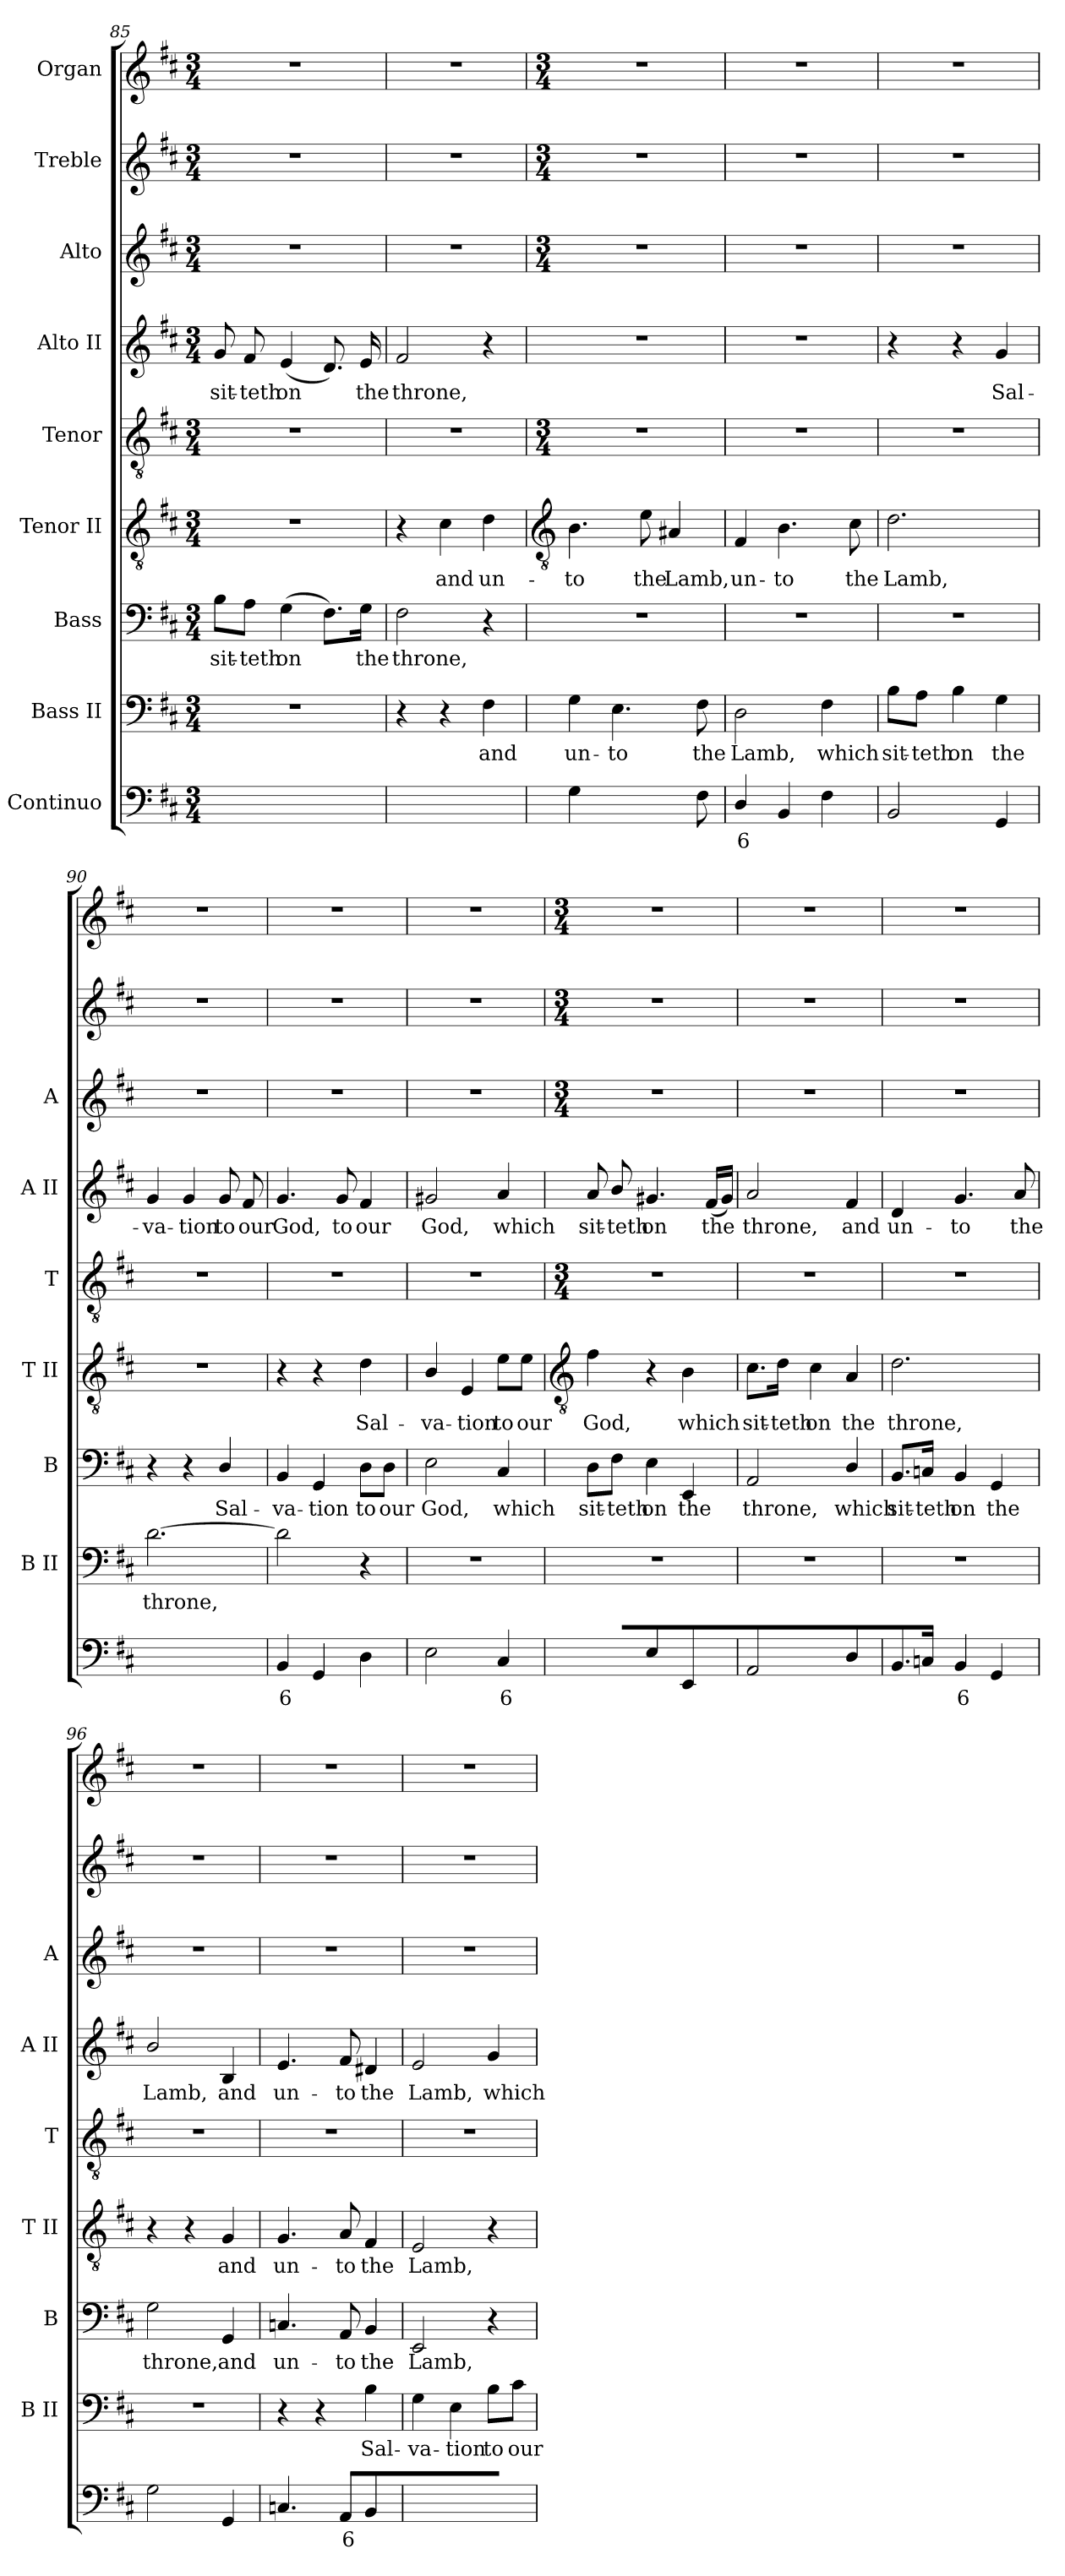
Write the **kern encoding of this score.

**kern	**text	**text	**kern	**text	**kern	**text	**kern	**text	**kern	**kern	**text	**kern	**kern	**kern
*part9	*part9	*part9	*part8	*part8	*part7	*part7	*part6	*part6	*part5	*part4	*part4	*part3	*part2	*part1
*staff9	*staff9	*staff9	*staff8	*staff8	*staff7	*staff7	*staff6	*staff6	*staff5	*staff4	*staff4	*staff3	*staff2	*staff1
*I"Continuo	*	*	*I"Bass II	*	*I"Bass	*	*I"Tenor II	*	*I"Tenor	*I"Alto II	*	*I"Alto	*I"Treble	*I"Organ
*	*	*	*I'B II	*	*I'B	*	*I'T II	*	*I'T	*I'A II	*	*I'A	*	*
*clefF4	*	*	*clefF4	*	*clefF4	*	*clefGv2	*	*clefGv2	*clefG2	*	*clefG2	*clefG2	*clefG2
*k[f#c#]	*	*	*k[f#c#]	*	*k[f#c#]	*	*k[f#c#]	*	*k[f#c#]	*k[f#c#]	*	*k[f#c#]	*k[f#c#]	*k[f#c#]
*D:	*	*	*D:	*	*D:	*	*D:	*	*D:	*D:	*	*D:	*D:	*D:
*M3/4	*	*	*M3/4	*	*M3/4	*	*M3/4	*	*M3/4	*M3/4	*	*M3/4	*M3/4	*M3/4
=85	=85	=85	=85	=85	=85	=85	=85	=85	=85	=85	=85	=85	=85	=85
!	!LO:LY:b	!	!LO:N:vis=1	!	!	!LO:LY:b	!LO:N:vis=1	!	!	!	!LO:LY:b	!	!	!
[4Gyy	7	.	2.r	.	8B\L	sit-	2.r	.	2.r	8g	sit-	2.r	2.r	2.r
!	!	!	!	!	!	!LO:LY:b	!	!	!	!	!LO:LY:b	!	!	!
.	.	.	.	.	8A\J	-teth	.	.	.	8f#	-teth	.	.	.
!	!LO:LY:b	!	!	!	!	!LO:LY:b	!	!	!	!	!LO:LY:b	!	!	!
2Gyy]	6	.	.	.	(>4G	on	.	.	.	(<4e	on	.	.	.
.	.	.	.	.	8.F#\L)	.	.	.	.	8.d)	.	.	.	.
!	!	!	!	!	!	!LO:LY:b	!	!	!	!	!LO:LY:b	!	!	!
.	.	.	.	.	16G\Jk	the	.	.	.	16e	the	.	.	.
=86	=86	=86	=86	=86	=86	=86	=86	=86	=86	=86	=86	=86	=86	=86
!	!LO:LY:b	!LO:LY:b	!	!	!	!LO:LY:b	!	!	!	!	!LO:LY:b	!	!	!
[2F#yy	5	3	4r	.	2F#	throne,	4r	.	2.r	2f#	throne,	2.r	2.r	2.r
!	!	!	!	!	!	!	!	!LO:LY:b	!	!	!	!	!	!
.	.	.	4r	.	.	.	4c#	and	.	.	.	.	.	.
!	!LO:LY:b	!	!	!LO:LY:b	!	!	!	!LO:LY:b	!	!	!	!	!	!
4F#yy]	6	.	4F#	and	4r	.	4d	un-	.	4r	.	.	.	.
!!LO:LB:g=z
=87	=87	=87	=87	=87	=87	=87	=87	=87	=87	=87	=87	=87	=87	=87
*	*	*	*	*	*	*	*clefGv2	*	*	*	*	*	*	*
*	*	*	*	*	*	*	*	*	*M3/4	*	*	*M3/4	*M3/4	*M3/4
!	!	!	!	!LO:LY:b	!LO:N:vis=1	!	!	!LO:LY:b	!	!LO:N:vis=1	!	!	!	!
4G	.	.	4G	un-	2.r	.	4.B	-to	2.r	2.r	.	2.r	2.r	2.r
!	!	!	!	!LO:LY:b	!	!	!	!	!	!	!	!	!	!
[4Eyy	.	.	4.E	-to	.	.	.	.	.	.	.	.	.	.
!	!	!	!	!	!	!	!	!LO:LY:b	!	!	!	!	!	!
.	.	.	.	.	.	.	8e	the	.	.	.	.	.	.
!	!LO:LY:b	!LO:LY:b	!	!	!	!	!	!LO:LY:b	!	!	!	!	!	!
8Eyy]	4	2	.	.	.	.	4A#X	Lamb,	.	.	.	.	.	.
!	!	!	!	!LO:LY:b	!	!	!	!	!	!	!	!	!	!
8F#	.	.	8F#	the	.	.	.	.	.	.	.	.	.	.
=88	=88	=88	=88	=88	=88	=88	=88	=88	=88	=88	=88	=88	=88	=88
!	!LO:LY:b	!	!	!LO:LY:b	!LO:N:vis=1	!	!	!LO:LY:b	!	!LO:N:vis=1	!	!	!	!
4D/	6	.	2D	Lamb,	2.r	.	4F#	un-	2.r	2.r	.	2.r	2.r	2.r
!	!	!	!	!	!	!	!	!LO:LY:b	!	!	!	!	!	!
4BB	.	.	.	.	.	.	4.B	-to	.	.	.	.	.	.
!	!	!	!	!LO:LY:b	!	!	!	!	!	!	!	!	!	!
4F#	.	.	4F#	which	.	.	.	.	.	.	.	.	.	.
!	!	!	!	!	!	!	!	!LO:LY:b	!	!	!	!	!	!
.	.	.	.	.	.	.	8c#	the	.	.	.	.	.	.
=89	=89	=89	=89	=89	=89	=89	=89	=89	=89	=89	=89	=89	=89	=89
!	!	!	!	!LO:LY:b	!LO:N:vis=1	!	!	!LO:LY:b	!	!	!	!	!	!
2BB	.	.	8B\L	sit-	2.r	.	2.d	Lamb,	2.r	4r	.	2.r	2.r	2.r
!	!	!	!	!LO:LY:b	!	!	!	!	!	!	!	!	!	!
.	.	.	8A\J	-teth	.	.	.	.	.	.	.	.	.	.
!	!	!	!	!LO:LY:b	!	!	!	!	!	!	!	!	!	!
.	.	.	4B	on	.	.	.	.	.	4r	.	.	.	.
!	!	!	!	!LO:LY:b	!	!	!	!	!	!	!LO:LY:b	!	!	!
4GG	.	.	4G	the	.	.	.	.	.	4g	Sal-	.	.	.
=90	=90	=90	=90	=90	=90	=90	=90	=90	=90	=90	=90	=90	=90	=90
!	!LO:LY:b	!	!	!LO:LY:b	!	!	!LO:N:vis=1	!	!	!	!LO:LY:b	!	!	!
[2Dyy	4	.	[2.d	throne,	4r	.	2.r	.	2.r	4g	-va-	2.r	2.r	2.r
!	!	!	!	!	!	!	!	!	!	!	!LO:LY:b	!	!	!
.	.	.	.	.	4r	.	.	.	.	4g	-tion	.	.	.
!	!LO:LY:b	!	!	!	!	!LO:LY:b	!	!	!	!	!LO:LY:b	!	!	!
4Dyy]	3	.	.	.	4D/	Sal-	.	.	.	8g	to	.	.	.
!	!	!	!	!	!	!	!	!	!	!	!LO:LY:b	!	!	!
.	.	.	.	.	.	.	.	.	.	8f#	our	.	.	.
=91	=91	=91	=91	=91	=91	=91	=91	=91	=91	=91	=91	=91	=91	=91
!	!LO:LY:b	!	!	!	!	!LO:LY:b	!	!	!	!	!LO:LY:b	!	!	!
4BB	6	.	2d]	.	4BB	-va-	4r	.	2.r	4.g	God,	2.r	2.r	2.r
!	!	!	!	!	!	!LO:LY:b	!	!	!	!	!	!	!	!
4GG	.	.	.	.	4GG	-tion	4r	.	.	.	.	.	.	.
!	!	!	!	!	!	!	!	!	!	!	!LO:LY:b	!	!	!
.	.	.	.	.	.	.	.	.	.	8g	to	.	.	.
!	!	!	!	!	!	!LO:LY:b	!	!LO:LY:b	!	!	!LO:LY:b	!	!	!
4D	.	.	4r	.	8D\L	to	4d	Sal-	.	4f#	our	.	.	.
!	!	!	!	!	!	!LO:LY:b	!	!	!	!	!	!	!	!
.	.	.	.	.	8D\J	our	.	.	.	.	.	.	.	.
=92	=92	=92	=92	=92	=92	=92	=92	=92	=92	=92	=92	=92	=92	=92
!	!	!	!LO:N:vis=1	!	!	!LO:LY:b	!	!LO:LY:b	!	!	!LO:LY:b	!	!	!
2E	.	.	2.r	.	2E	God,	4B/	-va-	2.r	2g#X	God,	2.r	2.r	2.r
!	!	!	!	!	!	!	!	!LO:LY:b	!	!	!	!	!	!
.	.	.	.	.	.	.	4E	-tion	.	.	.	.	.	.
!	!LO:LY:b	!	!	!	!	!LO:LY:b	!	!LO:LY:b	!	!	!LO:LY:b	!	!	!
4C#	6	.	.	.	4C#	which	8e\L	to	.	4a	which	.	.	.
!	!	!	!	!	!	!	!	!LO:LY:b	!	!	!	!	!	!
.	.	.	.	.	.	.	8e\J	our	.	.	.	.	.	.
!!LO:LB:g=z
=93	=93	=93	=93	=93	=93	=93	=93	=93	=93	=93	=93	=93	=93	=93
*	*	*	*	*	*	*	*clefGv2	*	*	*	*	*	*	*
*	*	*	*	*	*	*	*	*	*M3/4	*	*	*M3/4	*M3/4	*M3/4
!	!LO:LY:b	!	!LO:N:vis=1	!	!	!LO:LY:b	!	!LO:LY:b	!	!	!LO:LY:b	!	!	!
[8Dyy	5	.	2.r	.	8D\L	sit-	4f#	God,	2.r	8a	sit-	2.r	2.r	2.r
!	!LO:LY:b	!	!	!	!	!LO:LY:b	!	!	!	!	!LO:LY:b	!	!	!
8DLyy]	6	.	.	.	8F#\J	-teth	.	.	.	8b/	-teth	.	.	.
!	!	!	!	!	!	!LO:LY:b	!	!	!	!	!LO:LY:b	!	!	!
4E	.	.	.	.	4E	on	4r	.	.	4.g#X	on	.	.	.
!	!	!	!	!	!	!LO:LY:b	!	!LO:LY:b	!	!	!	!	!	!
4EE	.	.	.	.	4EE	the	4B	which	.	.	.	.	.	.
!	!	!	!	!	!	!	!	!	!	!	!LO:LY:b	!	!	!
.	.	.	.	.	.	.	.	.	.	(<16f#LL	the	.	.	.
.	.	.	.	.	.	.	.	.	.	16g#JJ)	.	.	.	.
=94	=94	=94	=94	=94	=94	=94	=94	=94	=94	=94	=94	=94	=94	=94
!	!	!	!LO:N:vis=1	!	!	!LO:LY:b	!	!LO:LY:b	!	!	!LO:LY:b	!	!	!
2AA	.	.	2.r	.	2AA	throne,	8.c#\L	sit-	2.r	2a	throne,	2.r	2.r	2.r
!	!	!	!	!	!	!	!	!LO:LY:b	!	!	!	!	!	!
.	.	.	.	.	.	.	16d\Jk	-teth	.	.	.	.	.	.
!	!	!	!	!	!	!	!	!LO:LY:b	!	!	!	!	!	!
.	.	.	.	.	.	.	4c#	on	.	.	.	.	.	.
!	!	!	!	!	!	!LO:LY:b	!	!LO:LY:b	!	!	!LO:LY:b	!	!	!
4D/	.	.	.	.	4D/	which	4A	the	.	4f#	and	.	.	.
=95	=95	=95	=95	=95	=95	=95	=95	=95	=95	=95	=95	=95	=95	=95
!	!	!	!LO:N:vis=1	!	!	!LO:LY:b	!	!LO:LY:b	!	!	!LO:LY:b	!	!	!
8.BB	.	.	2.r	.	8.BB/L	sit-	2.d	throne,	2.r	4d	un-	2.r	2.r	2.r
!	!	!	!	!	!	!LO:LY:b	!	!	!	!	!	!	!	!
16CnJ	.	.	.	.	16Cn/Jk	-teth	.	.	.	.	.	.	.	.
!	!LO:LY:b	!	!	!	!	!LO:LY:b	!	!	!	!	!LO:LY:b	!	!	!
4BB	6	.	.	.	4BB	on	.	.	.	4.g	-to	.	.	.
!	!	!	!	!	!	!LO:LY:b	!	!	!	!	!	!	!	!
4GG	.	.	.	.	4GG	the	.	.	.	.	.	.	.	.
!	!	!	!	!	!	!	!	!	!	!	!LO:LY:b	!	!	!
.	.	.	.	.	.	.	.	.	.	8a	the	.	.	.
=96	=96	=96	=96	=96	=96	=96	=96	=96	=96	=96	=96	=96	=96	=96
!	!	!	!LO:N:vis=1	!	!	!LO:LY:b	!	!	!	!	!LO:LY:b	!	!	!
2G	.	.	2.r	.	2G	throne,	4r	.	2.r	2b/	Lamb,	2.r	2.r	2.r
.	.	.	.	.	.	.	4r	.	.	.	.	.	.	.
!	!	!	!	!	!	!LO:LY:b	!	!LO:LY:b	!	!	!LO:LY:b	!	!	!
4GG	.	.	.	.	4GG	and	4G	and	.	4B	and	.	.	.
=97	=97	=97	=97	=97	=97	=97	=97	=97	=97	=97	=97	=97	=97	=97
!	!	!	!	!	!	!LO:LY:b	!	!LO:LY:b	!	!	!LO:LY:b	!	!	!
4.Cn	.	.	4r	.	4.Cn	un-	4.G	un-	2.r	4.e	un-	2.r	2.r	2.r
.	.	.	4r	.	.	.	.	.	.	.	.	.	.	.
!	!LO:LY:b	!	!	!	!	!LO:LY:b	!	!LO:LY:b	!	!	!LO:LY:b	!	!	!
8AAL	6	.	.	.	8AA	-to	8A	-to	.	8f#	-to	.	.	.
!	!	!	!	!LO:LY:b	!	!LO:LY:b	!	!LO:LY:b	!	!	!LO:LY:b	!	!	!
4BB	.	.	4B	Sal-	4BB	the	4F#	the	.	4d#X	the	.	.	.
=98	=98	=98	=98	=98	=98	=98	=98	=98	=98	=98	=98	=98	=98	=98
!	!	!	!	!LO:LY:b	!	!LO:LY:b	!	!LO:LY:b	!	!	!LO:LY:b	!	!	!
[2Eyy	.	.	4G	-va-	2EE	Lamb,	2E	Lamb,	2.r	2e	Lamb,	2.r	2.r	2.r
!	!	!	!	!LO:LY:b	!	!	!	!	!	!	!	!	!	!
.	.	.	4E	-tion	.	.	.	.	.	.	.	.	.	.
!	!LO:LY:b	!	!	!LO:LY:b	!	!	!	!	!	!	!LO:LY:b	!	!	!
8EJyy_	5	.	8B\L	to	4r	.	4r	.	.	4g	which	.	.	.
!	!LO:LY:b	!	!	!LO:LY:b	!	!	!	!	!	!	!	!	!	!
8ELyy]	6	.	8c#\J	our	.	.	.	.	.	.	.	.	.	.
=	=	=	=	=	=	=	=	=	=	=	=	=	=	=
*-	*-	*-	*-	*-	*-	*-	*-	*-	*-	*-	*-	*-	*-	*-
